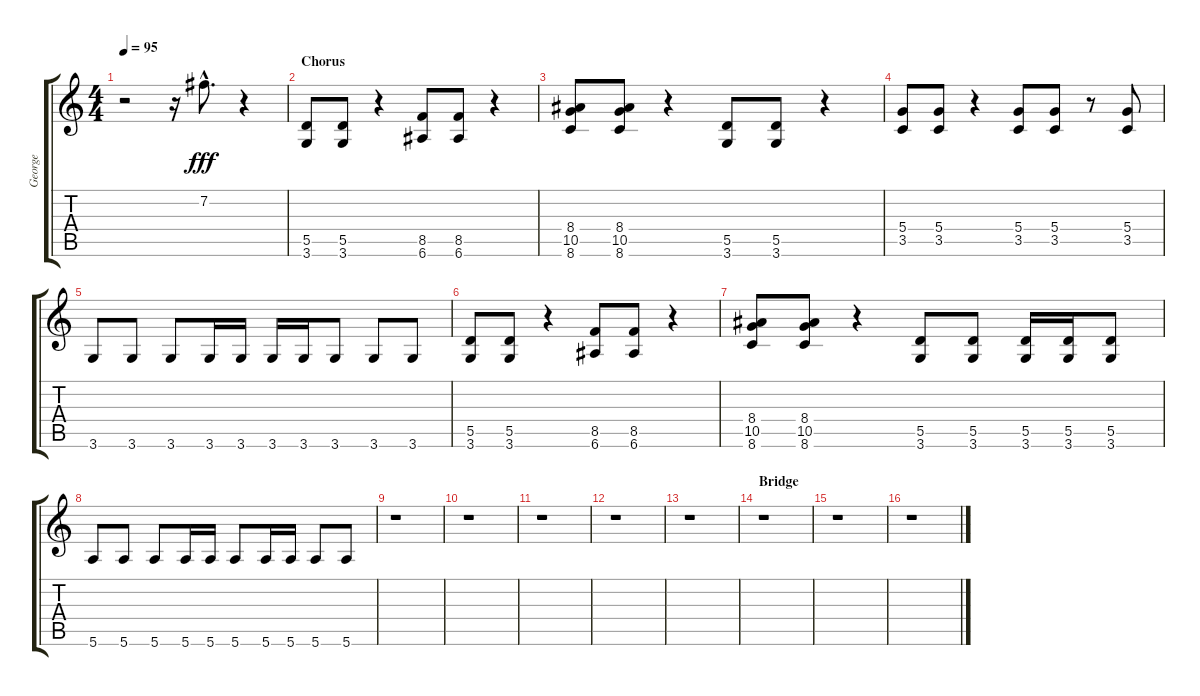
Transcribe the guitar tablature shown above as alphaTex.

\track ("George" "George") {instrument overdrivenguitar}
\staff {score tabs}
\tuning (E4 B3 G3 D3 A2 E2) {hide}
\ts (4 4)
\tempo 95
\clef g2
\ks c
r.2{dy f} r.16 7.2{hac}.8{d dy fff} r.4 |
\section ("" "Chorus")
(5.5 3.6).8 (5.5 3.6).8 r.4 (8.5 6.6).8 (8.5 6.6).8 r.4 |
(8.4 10.5 8.6).8 (8.4 10.5 8.6).8 r.4 (5.5 3.6).8 (5.5 3.6).8 r.4 |
(5.4 3.5).8 (5.4 3.5).8 r.4 (5.4 3.5).8 (5.4 3.5).8 r.8 (5.4 3.5).8 |
3.6.8 3.6.8 3.6.8 3.6.16 3.6.16 3.6.16 3.6.16 3.6.8 3.6.8 3.6.8 |
(5.5 3.6).8 (5.5 3.6).8 r.4 (8.5 6.6).8 (8.5 6.6).8 r.4 |
(8.4 10.5 8.6).8 (8.4 10.5 8.6).8 r.4 (5.5 3.6).8 (5.5 3.6).8 (5.5 3.6).16 (5.5 3.6).16 (5.5 3.6).8 |
5.6.8 5.6.8 5.6.8 5.6.16 5.6.16 5.6.8 5.6.16 5.6.16 5.6.8 5.6.8 |
r.1 |
r.1 |
r.1 |
r.1 |
r.1 |
\section ("" "Bridge")
r.1 |
r.1 |
r.1
